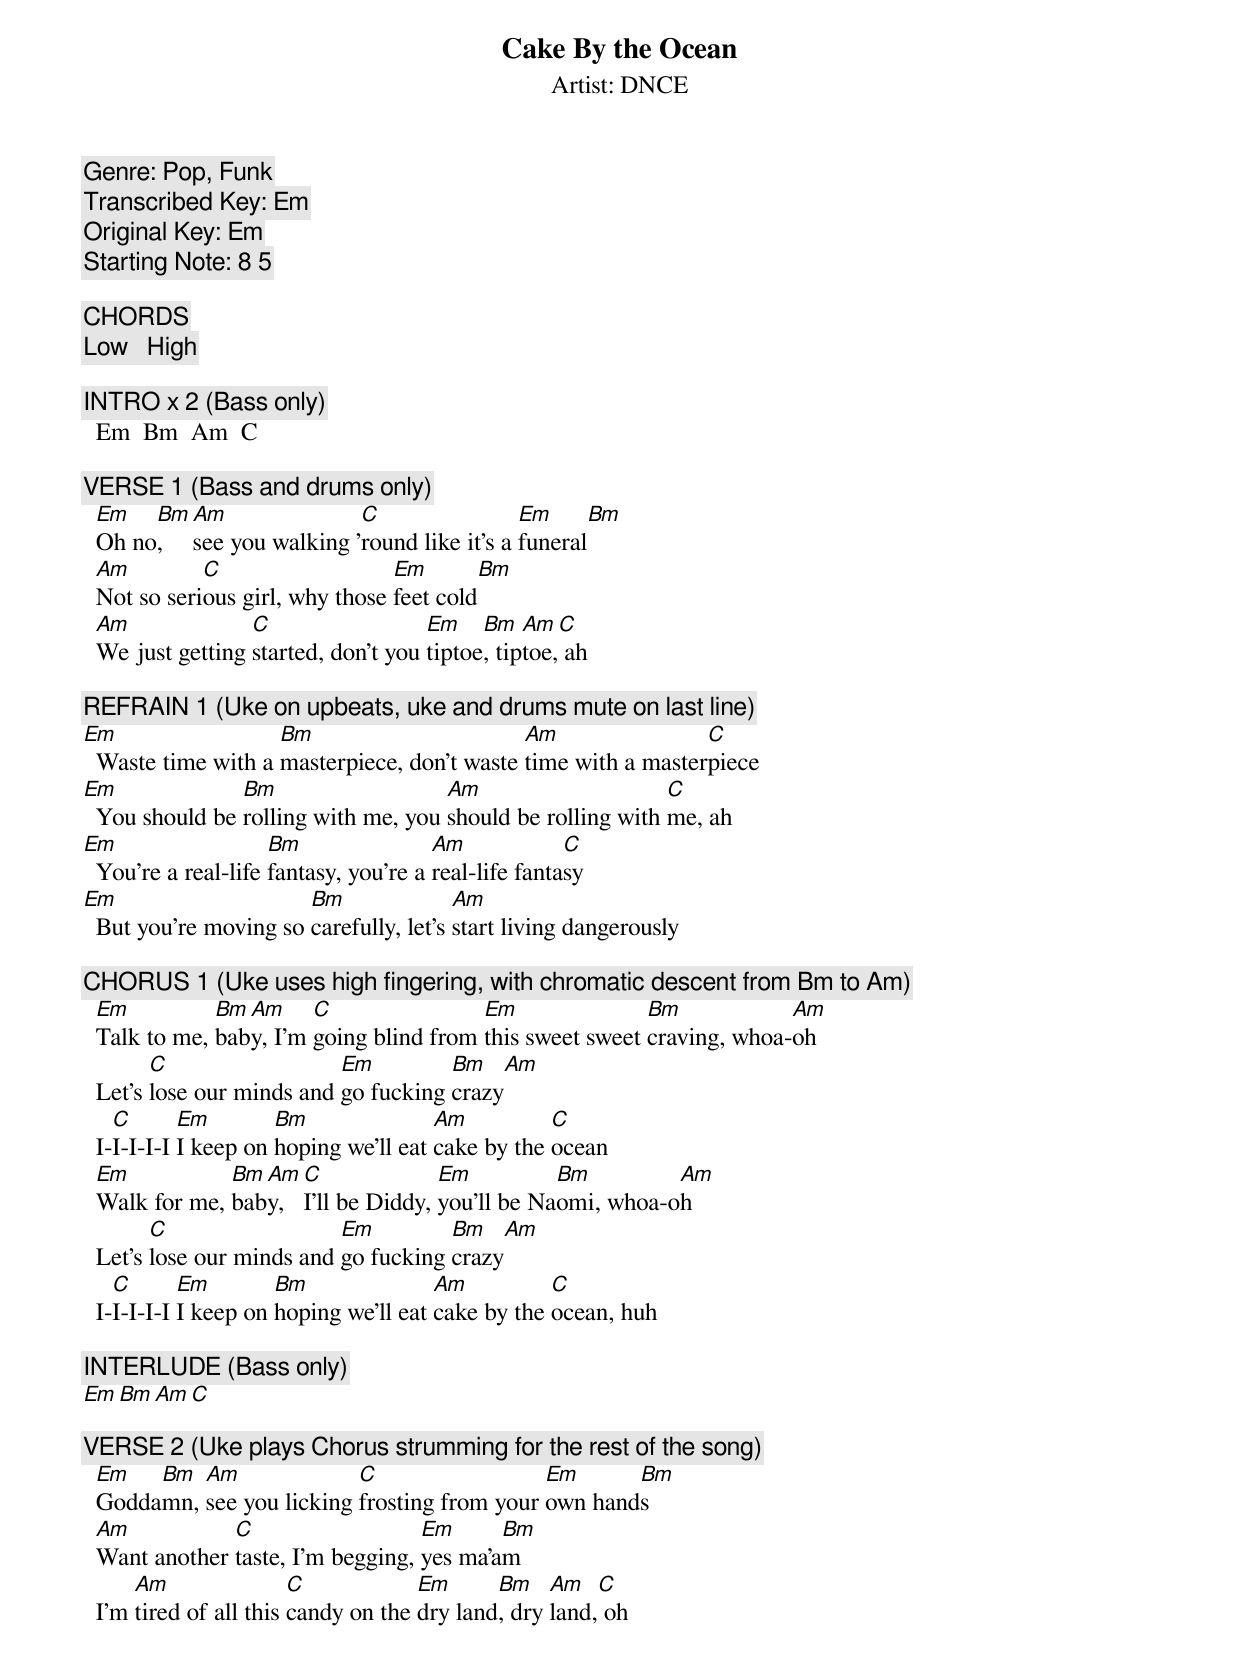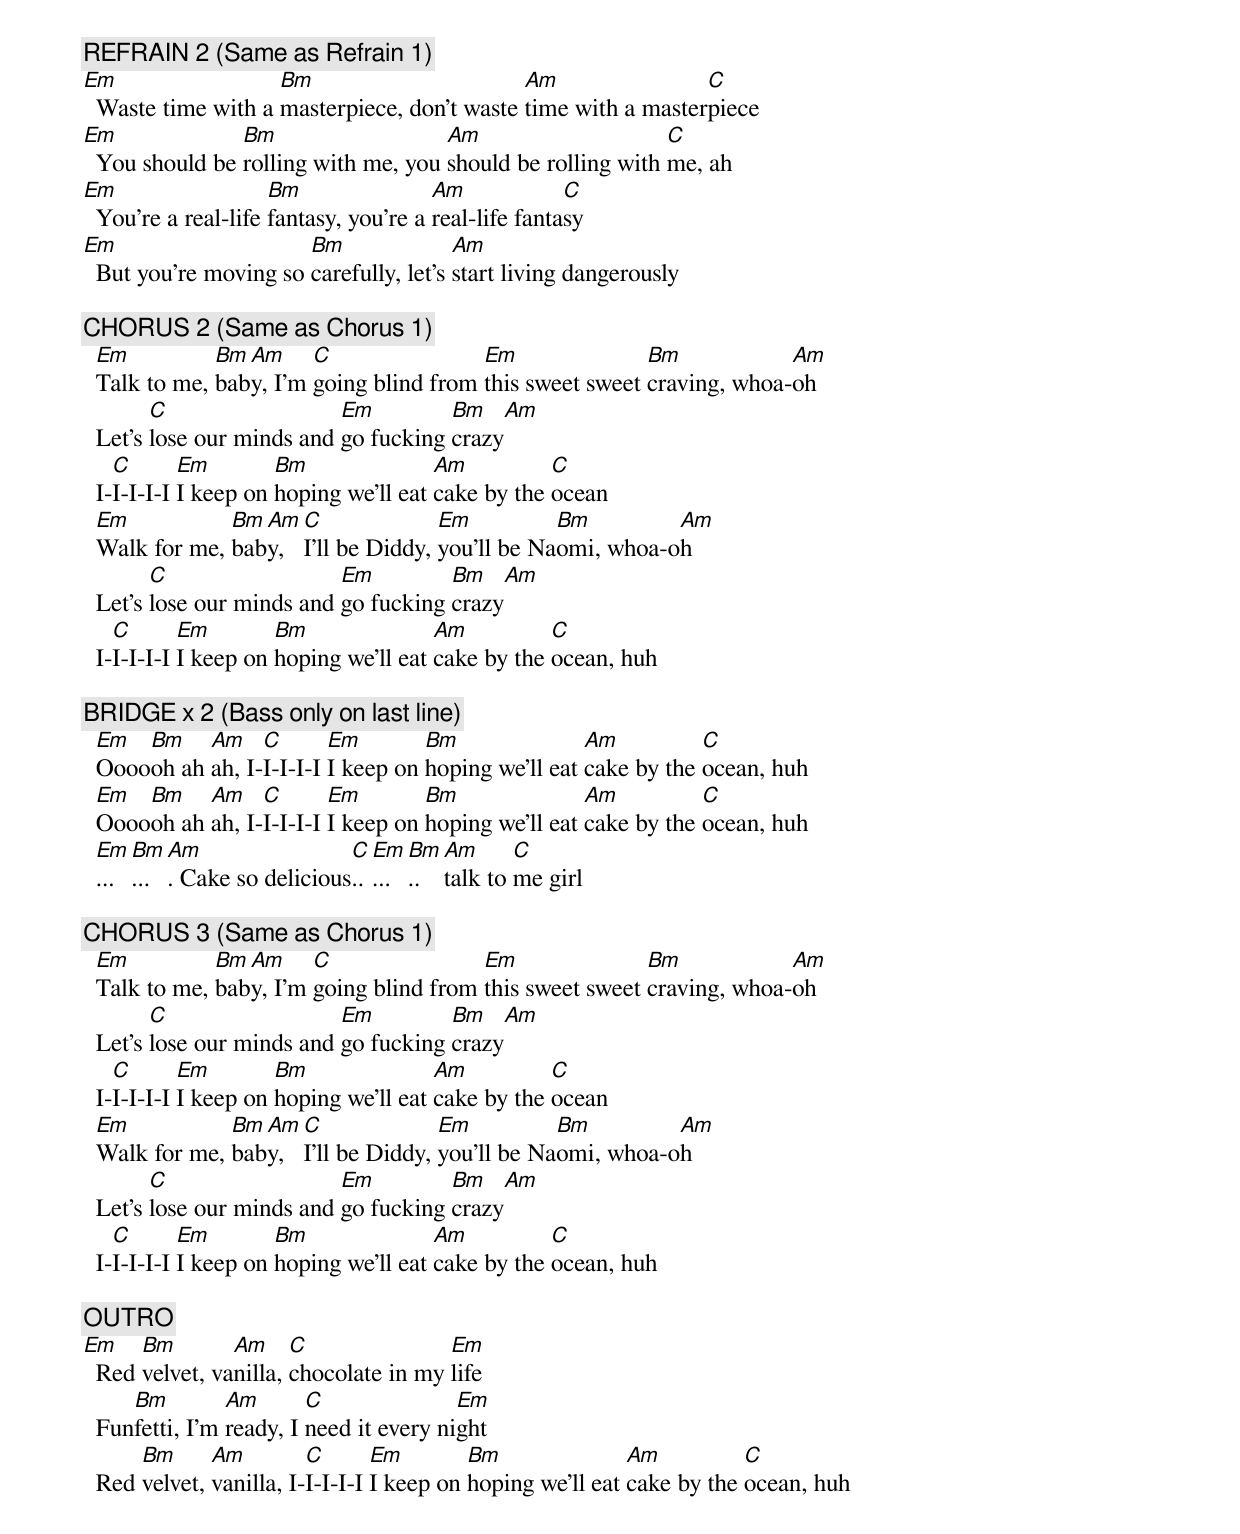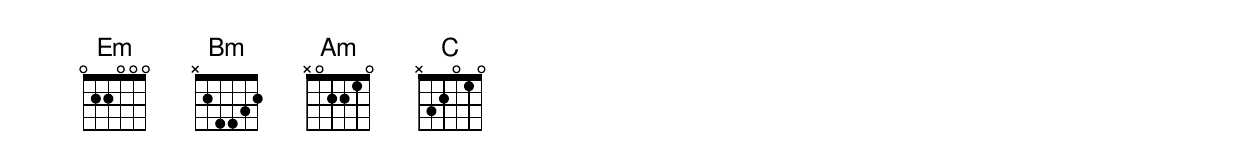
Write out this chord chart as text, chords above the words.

Cake By the Ocean
Artist: DNCE
Genre: Pop, Funk
Transcribed Key: Em
Original Key: Em
Starting Note: 8 5

[CHORDS]
      Low   High
  Em  0432  X777
  Bm  4222  XBA9
  Am  2000  X987
  C   0003  X787

[INTRO] x 2 (Bass only)
  Em  Bm  Am  C

[VERSE 1] (Bass and drums only)
  Em   Bm Am               C                 Em      Bm
  Oh no,  see you walking 'round like it's a funeral
  Am         C                   Em        Bm
  Not so serious girl, why those feet cold
  Am              C                  Em    Bm   Am  C
  We just getting started, don't you tiptoe, tiptoe, ah

[REFRAIN 1] (Uke on upbeats, uke and drums mute on last line)
Em                  Bm                       Am                C
  Waste time with a masterpiece, don't waste time with a masterpiece
Em              Bm                   Am                     C
  You should be rolling with me, you should be rolling with me, ah
Em                   Bm                Am             C
  You're a real-life fantasy, you're a real-life fantasy
Em                     Bm               Am
  But you're moving so carefully, let's start living dangerously

[CHORUS 1] (Uke uses high fingering, with chromatic descent from Bm to Am)
  Em          Bm Am     C                Em               Bm            Am
  Talk to me, baby, I'm going blind from this sweet sweet craving, whoa-oh
        C                  Em         Bm    Am
  Let's lose our minds and go fucking crazy
    C       Em        Bm               Am          C
  I-I-I-I-I I keep on hoping we'll eat cake by the ocean
  Em           Bm Am C              Em          Bm         Am
  Walk for me, baby, I'll be Diddy, you'll be Naomi, whoa-oh
        C                  Em         Bm    Am
  Let's lose our minds and go fucking crazy
    C       Em        Bm               Am          C
  I-I-I-I-I I keep on hoping we'll eat cake by the ocean, huh

[INTERLUDE] (Bass only)
  Em  Bm  Am  C

[VERSE 2] (Uke plays Chorus strumming for the rest of the song)
  Em   Bm  Am              C                  Em      Bm
  Goddamn, see you licking frosting from your own hands
  Am           C                   Em      Bm
  Want another taste, I'm begging, yes ma'am
      Am                C            Em      Bm    Am   C
  I'm tired of all this candy on the dry land, dry land, oh

[REFRAIN 2] (Same as Refrain 1)
Em                  Bm                       Am                C
  Waste time with a masterpiece, don't waste time with a masterpiece
Em              Bm                   Am                     C
  You should be rolling with me, you should be rolling with me, ah
Em                   Bm                Am             C
  You're a real-life fantasy, you're a real-life fantasy
Em                     Bm               Am
  But you're moving so carefully, let's start living dangerously

[CHORUS 2] (Same as Chorus 1)
  Em          Bm Am     C                Em               Bm            Am
  Talk to me, baby, I'm going blind from this sweet sweet craving, whoa-oh
        C                  Em         Bm    Am
  Let's lose our minds and go fucking crazy
    C       Em        Bm               Am          C
  I-I-I-I-I I keep on hoping we'll eat cake by the ocean
  Em           Bm Am C              Em          Bm         Am
  Walk for me, baby, I'll be Diddy, you'll be Naomi, whoa-oh
        C                  Em         Bm    Am
  Let's lose our minds and go fucking crazy
    C       Em        Bm               Am          C
  I-I-I-I-I I keep on hoping we'll eat cake by the ocean, huh

[BRIDGE] x 2 (Bass only on last line)
  Em  Bm    Am    C       Em        Bm               Am          C
  Oooooh ah ah, I-I-I-I-I I keep on hoping we'll eat cake by the ocean, huh
  Em  Bm    Am    C       Em        Bm               Am          C
  Oooooh ah ah, I-I-I-I-I I keep on hoping we'll eat cake by the ocean, huh
  Em Bm Am                 C Em Bm Am      C
  ....... Cake so delicious....... talk to me girl

[CHORUS 3] (Same as Chorus 1)
  Em          Bm Am     C                Em               Bm            Am
  Talk to me, baby, I'm going blind from this sweet sweet craving, whoa-oh
        C                  Em         Bm    Am
  Let's lose our minds and go fucking crazy
    C       Em        Bm               Am          C
  I-I-I-I-I I keep on hoping we'll eat cake by the ocean
  Em           Bm Am C              Em          Bm         Am
  Walk for me, baby, I'll be Diddy, you'll be Naomi, whoa-oh
        C                  Em         Bm    Am
  Let's lose our minds and go fucking crazy
    C       Em        Bm               Am          C
  I-I-I-I-I I keep on hoping we'll eat cake by the ocean, huh

[OUTRO]
Em    Bm        Am     C               Em
  Red velvet, vanilla, chocolate in my life
     Bm         Am       C               Em
  Funfetti, I'm ready, I need it every night
      Bm      Am         C       Em        Bm               Am          C
  Red velvet, vanilla, I-I-I-I-I I keep on hoping we'll eat cake by the ocean, huh
